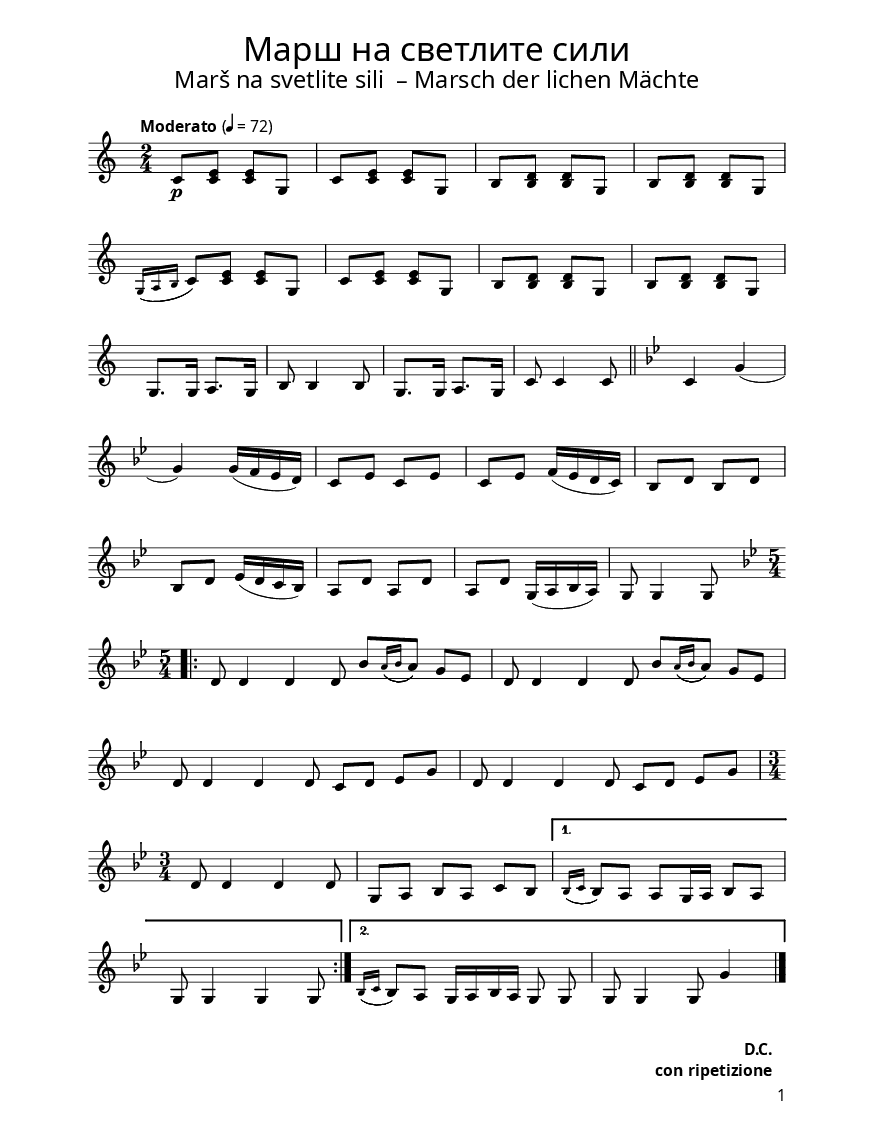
\version "2.24.1"

% include paper part and global functions
\include "include/globals.ily"
\bookpart {
  \label #'ref162
  \tocItem \markup "Марш на светлите сили – Marš na svetlite sili"
  \paper {
    % the system system spacing is custom here so do not include bookpart-paper.ily
    print-all-headers = ##t
    print-page-number = ##t
    print-first-page-number = ##t

    % put page numbers on the bottom
    oddHeaderMarkup = \markup ""
    evenHeaderMarkup = \markup ""
    oddFooterMarkup = \markup
    \fill-line {
      ""
      \if \should-print-page-number \fromproperty #'page:page-number-string
    }
    evenFooterMarkup = \markup
    \fill-line {
      \if \should-print-page-number \fromproperty #'page:page-number-string
      ""
    }

    left-margin = 1.5\cm
    right-margin = 1.5\cm
    top-margin = 1.6\cm
    bottom-margin = 1.2\cm
    ragged-bottom = ##t % do not spread the staves to fill the whole vertical space

    % change distance between staves
    system-system-spacing =
    #'((basic-distance . 10)
       (minimum-distance . 6)
       (padding . 1)
       (stretchability . 10))
  }

  \header {
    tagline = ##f
  }

  \score {
    \include "include/score-layout.ily"
    \new Voice \absolute {
      \clef treble
      \key c \major
      \time 2/4
      \tempoFunc "Moderato" 4 "72"
      \autoBeamOff
      c'8 \p [<e'
      c'>8]   <e'
      c'>8  [g8] | % 2
      c'8  [<e'
      c'>8]  <e'
      c'>8  [g8] | % 3
      b8  [<d'
      b>8]   <d'
      b>8 [g8] | % 4
      b8  [<d'
      b>8] <d'
      b>8 [g8] \break | % 5
      \acciaccatura { g16 [( a16 b16 ]} c'8 ) [<e'
      c'>8] <e'
      c'>8 [g8] | % 6
      c'8 [<e'
      c'>8]  <e'
      c'>8  [g8] | % 7
      b8 [<d'
      b>8] <d'
      b>8 [g8] | % 8
      b8 [ <d'
      b>8] <d'
      b>8 [g8] \break | % 9
      g8. [g16] a8. [g16] |
      b8 b4 b8 | % 11
      g8. [g16] a8. [g16] | % 12
      c'8 c'4 c'8 \bar "||"
      \key g \minor c'4 g'4 ( \break | % 14
      g'4 ) g'16 [( f'16 es'16 d'16 )] | % 15
      c'8 [es'8] c'8 [es'8] | % 16
      c'8 [es'8] f'16 [( es'16 d'16 c'16 )] | % 17
      bes8 [d'8] bes8 [d'8] \break | % 18
      bes8 [d'8] es'16 ([ d'16 c'16 bes16 ]) | % 19
      a8 [d'8] a8 [d'8] |
      a8 [d'8] g16 ([ a16 bes16 a16 ]) | % 21
      g8 g4 g8 \bar "||"
      \break | % 22
      \key g \minor \time 5/4
      \bar ".|:" \repeat volta 2 {
        d'8 d'4 d'4 d'8 bes'8[ \acciaccatura { a'16 ( [bes'16] } a'8] ) g'8
        [es'8] | % 23
        d'8 d'4 d'4 d'8 bes'8[ \acciaccatura { a'16 ( [bes'16] } a'8] ) g'8
        [es'8] \break | % 24
        d'8 d'4 d'4 d'8 c'8 [d'8] es'8 [g'8] | % 25
        d'8 d'4 d'4 d'8 c'8 [d'8] es'8 [g'8] \break | % 26
        \time 3/4  d'8 d'4 d'4 d'8 | % 27
        g8 [a8] bes8 [a8] c'8 [bes8] |  % 28
      }
      \alternative {
        {
          \acciaccatura { bes16 ( [c'16] } bes8 ) [a8] a8 [g16 a16] bes8 [a8]
          \break | % 29
          g8 g4 g4 g8     |
        }
        {
          \acciaccatura { bes16 ( [c'16] } bes8 ) [a8] g16 [a16 bes16 a16] g8 g8 | % 31
          g8 g4 g8 g'4 \bar "|."
        }
      }
    }

    \addlyrics {}
    \addlyrics {}

    \header {
      title = \titleFunc "Марш на светлите сили" "Marš na svetlite sili  – Marsch der lichen Mächte"
    }

    \midi{}

  } % score

   \markup \dc-two "D.C.""con ripetizione"
  % include foreign translation(s) of the song
  %\include "lyrics_de/000_empty_template_lyrics_de.ly"

} % bookpart

% Più mosso
%
